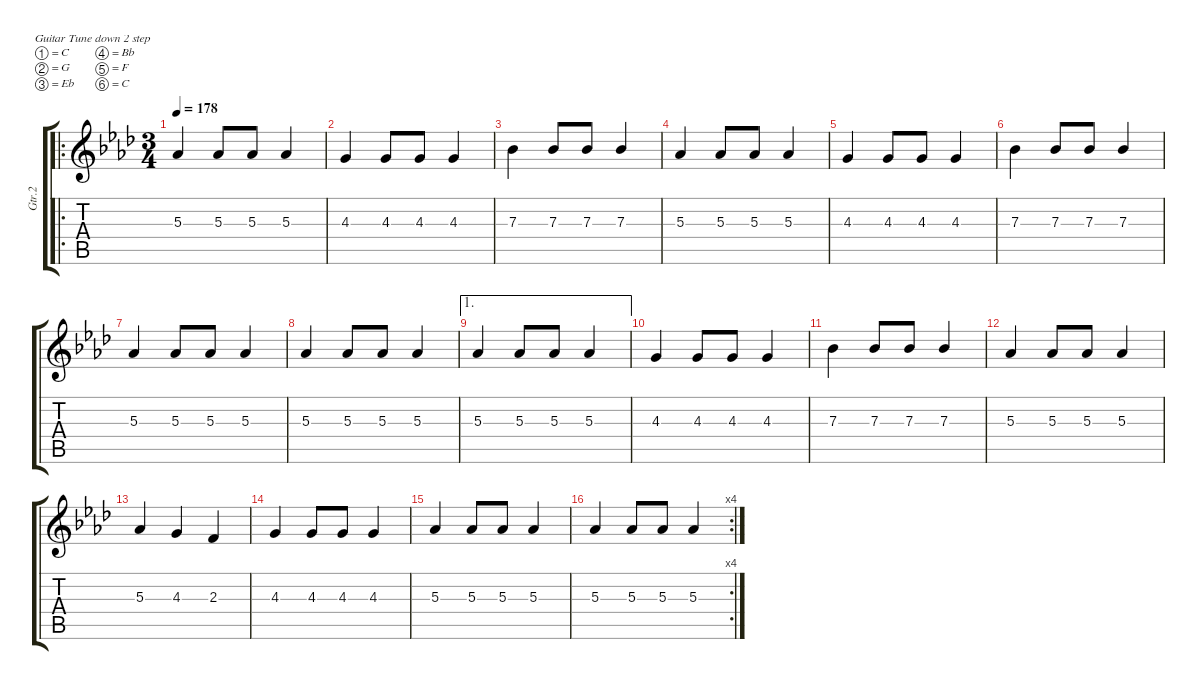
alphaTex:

\defaultSystemsLayout 4
\hideDynamics
\bracketExtendMode groupsimilarinstruments
\otherSystemsTrackNameOrientation horizontal
\track ("Guitar 2" "Gtr.2") {instrument distortionguitar}
\staff {score tabs}
\tuning (C4 G3 Eb3 Bb2 F2 C2)
\ro
\ts (3 4)
\tempo 178
\clef g2
\ks fminor
5.3{acc b}.4{dy mf instrument acousticguitarsteel beam Up} 5.3{acc b}.8{beam Up} 5.3{acc b}.8{beam Up} 5.3{acc b}.4{beam Up} |
4.3{acc forcenatural}.4{beam Up} 4.3{acc forcenatural}.8{beam Up} 4.3{acc forcenatural}.8{beam Up} 4.3{acc forcenatural}.4{beam Up} |
7.3{acc b}.4{beam Down} 7.3{acc b}.8{beam Up} 7.3{acc b}.8{beam Up} 7.3{acc b}.4{beam Up} |
5.3{acc b}.4{beam Up} 5.3{acc b}.8{beam Up} 5.3{acc b}.8{beam Up} 5.3{acc b}.4{beam Up} |
4.3{acc forcenatural}.4{beam Up} 4.3{acc forcenatural}.8{beam Up} 4.3{acc forcenatural}.8{beam Up} 4.3{acc forcenatural}.4{beam Up} |
7.3{acc b}.4{beam Down} 7.3{acc b}.8{beam Up} 7.3{acc b}.8{beam Up} 7.3{acc b}.4{beam Up} |
5.3{acc b}.4{beam Up} 5.3{acc b}.8{beam Up} 5.3{acc b}.8{beam Up} 5.3{acc b}.4{beam Up} |
5.3{acc b}.4{beam Up} 5.3{acc b}.8{beam Up} 5.3{acc b}.8{beam Up} 5.3{acc b}.4{beam Up} |
\ae 1
5.3{acc b}.4{beam Up} 5.3{acc b}.8{beam Up} 5.3{acc b}.8{beam Up} 5.3{acc b}.4{beam Up} |
4.3{acc forcenatural}.4{beam Up} 4.3{acc forcenatural}.8{beam Up} 4.3{acc forcenatural}.8{beam Up} 4.3{acc forcenatural}.4{beam Up} |
7.3{acc b}.4{beam Down} 7.3{acc b}.8{beam Up} 7.3{acc b}.8{beam Up} 7.3{acc b}.4{beam Up} |
5.3{acc b}.4{beam Up} 5.3{acc b}.8{beam Up} 5.3{acc b}.8{beam Up} 5.3{acc b}.4{beam Up} |
5.3{acc b}.4{beam Up} 4.3{acc forcenatural}.4{beam Up} 2.3{acc forcenatural}.4{beam Up} |
4.3{acc forcenatural}.4{beam Up} 4.3{acc forcenatural}.8{beam Up} 4.3{acc forcenatural}.8{beam Up} 4.3{acc forcenatural}.4{beam Up} |
5.3{acc b}.4{beam Up} 5.3{acc b}.8{beam Up} 5.3{acc b}.8{beam Up} 5.3{acc b}.4{beam Up} |
\rc 4
5.3{acc b}.4{beam Up} 5.3{acc b}.8{beam Up} 5.3{acc b}.8{beam Up} 5.3{acc b}.4{beam Up}
